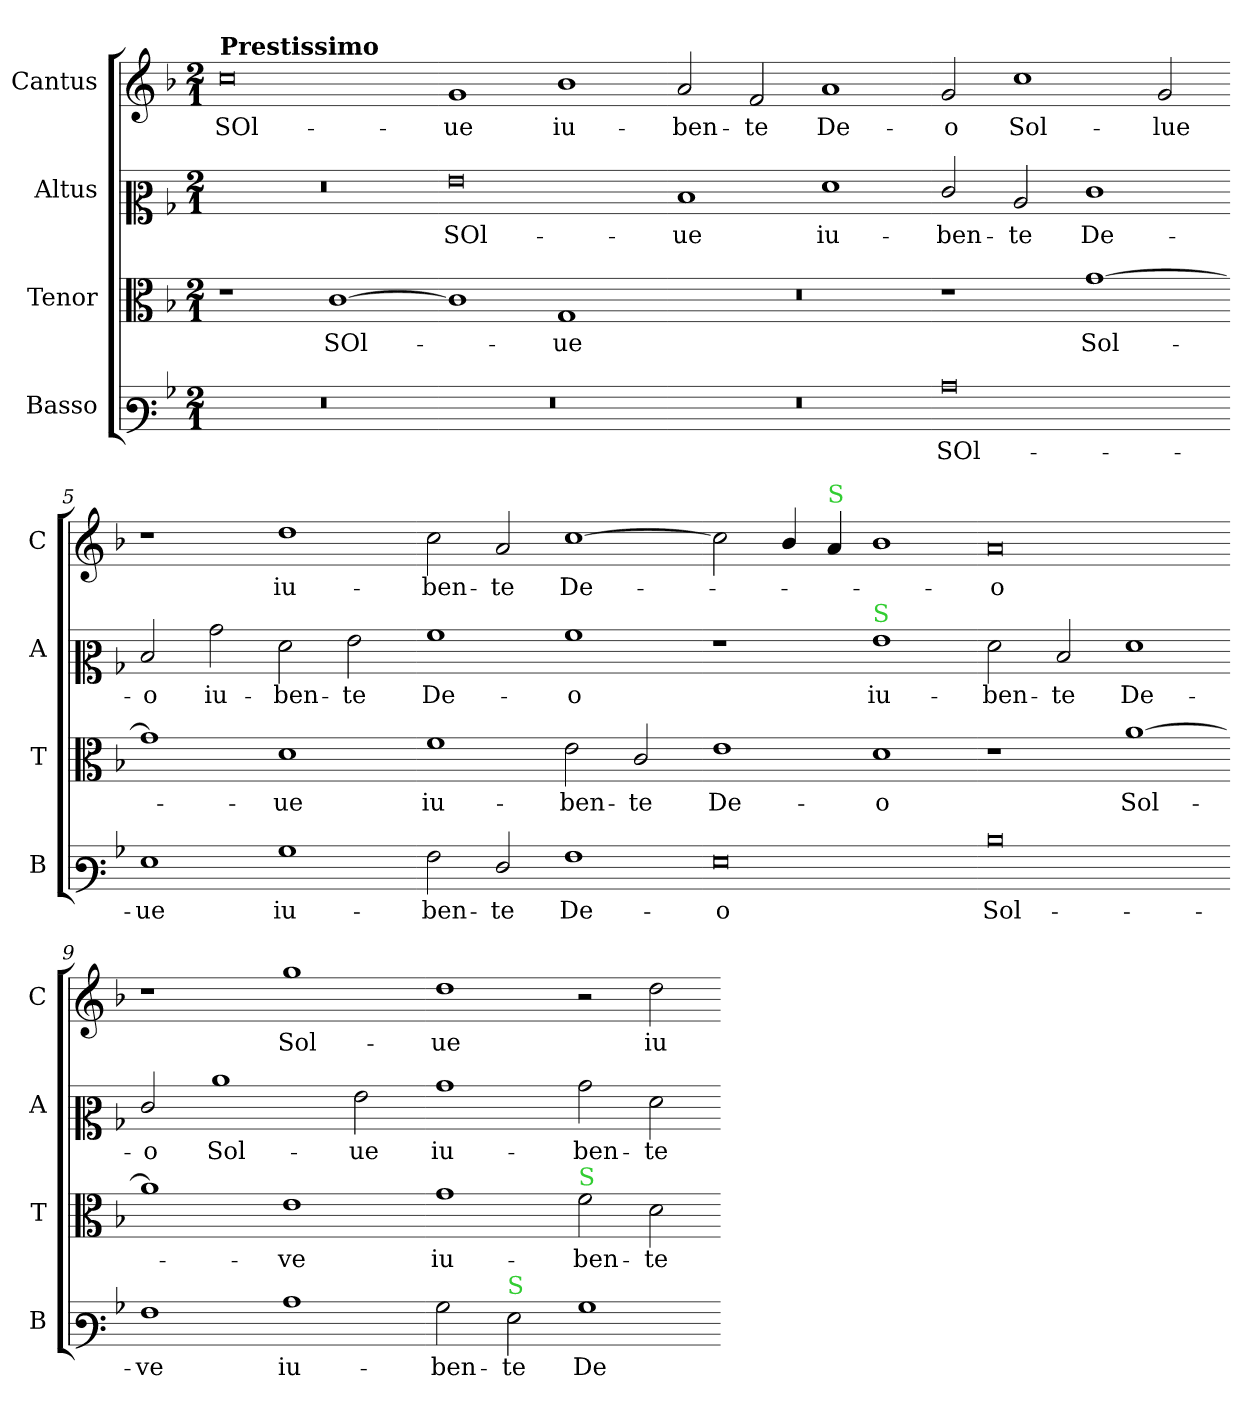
**kern	**text	**kern	**text	**kern	**text	**kern	**text
*part4	*part4	*part3	*part3	*part2	*part2	*part1	*part1
*staff4	*staff4	*staff3	*staff3	*staff2	*staff2	*staff1	*staff1
*I"Basso	*	*I"Tenor	*	*I"Altus	*	*I"Cantus	*
*I'B	*	*I'T	*	*I'A	*	*I'C	*
*clefF3	*	*clefC3	*	*clefC2	*	*clefG2	*
*k[b-]	*	*k[b-]	*	*k[b-]	*	*k[b-]	*
*M2/1	*	*M2/1	*	*M2/1	*	*M2/1	*
=1	=1	=1	=1	=1	=1	=1	=1
!	!	!	!	!	!	!LO:TX:a:B:t=Prestissimo	!
0r	.	1r	.	0r	.	0cc	SOl-
.	.	[1c	SOl-	.	.	.	.
=2-	=2-	=2-	=2-	=2-	=2-	=2-	=2-
0r	.	1c]	.	0g	SOl-	1g	-ue
.	.	1G	-ue	.	.	1b-	iu-
=3-	=3-	=3-	=3-	=3-	=3-	=3-	=3-
0r	.	0r	.	1d	-ue	2a/	-ben-
.	.	.	.	.	.	2f/	-te
.	.	.	.	1f	iu-	1a	De-
=4-	=4-	=4-	=4-	=4-	=4-	=4-	=4-
0c	SOl-	1r	.	2e/	-ben-	2g/	-o
.	.	.	.	2c/	-te	1cc	Sol-
.	.	[1g	Sol-	1e	De-	.	.
.	.	.	.	.	.	2g/	-lue
=5-	=5-	=5-	=5-	=5-	=5-	=5-	=5-
1G	-ue	1g]	.	2d/	-o	1r	.
.	.	.	.	2b-\	iu-	.	.
1B-	iu-	1d	-ue	2f\	-ben-	1dd	iu-
.	.	.	.	2g\	-te	.	.
=6-	=6-	=6-	=6-	=6-	=6-	=6-	=6-
2A\	-ben-	1f	iu-	1a	De-	2cc\	-ben-
2F/	-te	.	.	.	.	2a/	-te
1A	De-	2e\	-ben-	1a	-o	[1cc	De-
.	.	2c/	-te	.	.	.	.
=7-	=7-	=7-	=7-	=7-	=7-	=7-	=7-
0G	-o	1e	De-	1r	.	2cc]	.
.	.	.	.	.	.	4b-/	.
!	!	!	!	!	!	!LO:TX:a:color=limegreen:t=S	!
.	.	.	.	.	.	4a/	.
!	!	!	!	!LO:TX:a:color=limegreen:t=S	!	!	!
.	.	1d	-o	1g	iu-	1b-	.
=8-	=8-	=8-	=8-	=8-	=8-	=8-	=8-
!	!LO:LY:i	!	!	!	!	!	!
0d	Sol-	1r	.	2f\	-ben-	0a	-o
.	.	.	.	2d/	-te	.	.
!	!	!	!LO:LY:i	!	!	!	!
.	.	[1a	Sol-	1f	De-	.	.
=9-	=9-	=9-	=9-	=9-	=9-	=9-	=9-
!	!LO:LY:i	!	!	!	!	!	!
1A	-ve	1a]	.	2e/	-o	1r	.
.	.	.	.	1cc	Sol-	.	.
!	!LO:LY:i	!	!LO:LY:i	!	!	!	!
1c	iu-	1e	-ve	.	.	1gg	Sol-
.	.	.	.	2g\	-ue	.	.
=10-	=10-	=10-	=10-	=10-	=10-	=10-	=10-
!	!LO:LY:i	!	!LO:LY:i	!	!	!	!
2B-\	-ben-	1g	iu-	1b-	iu-	1dd	-ue
!LO:TX:a:color=limegreen:t=S	!	!	!	!	!	!	!
!	!LO:LY:i	!	!	!	!	!	!
2G\	-te	.	.	.	.	.	.
!	!	!LO:TX:a:color=limegreen:t=S	!	!	!	!	!
!	!LO:LY:i	!	!LO:LY:i	!	!	!	!
1B-	De-	2f\	-ben-	2b-\	-ben-	2r	.
!	!	!	!LO:LY:i	!	!	!	!
.	.	2d\	-te	2f\	-te	2dd\	iu-
=-	=-	=-	=-	=-	=-	=-	=-
*-	*-	*-	*-	*-	*-	*-	*-
